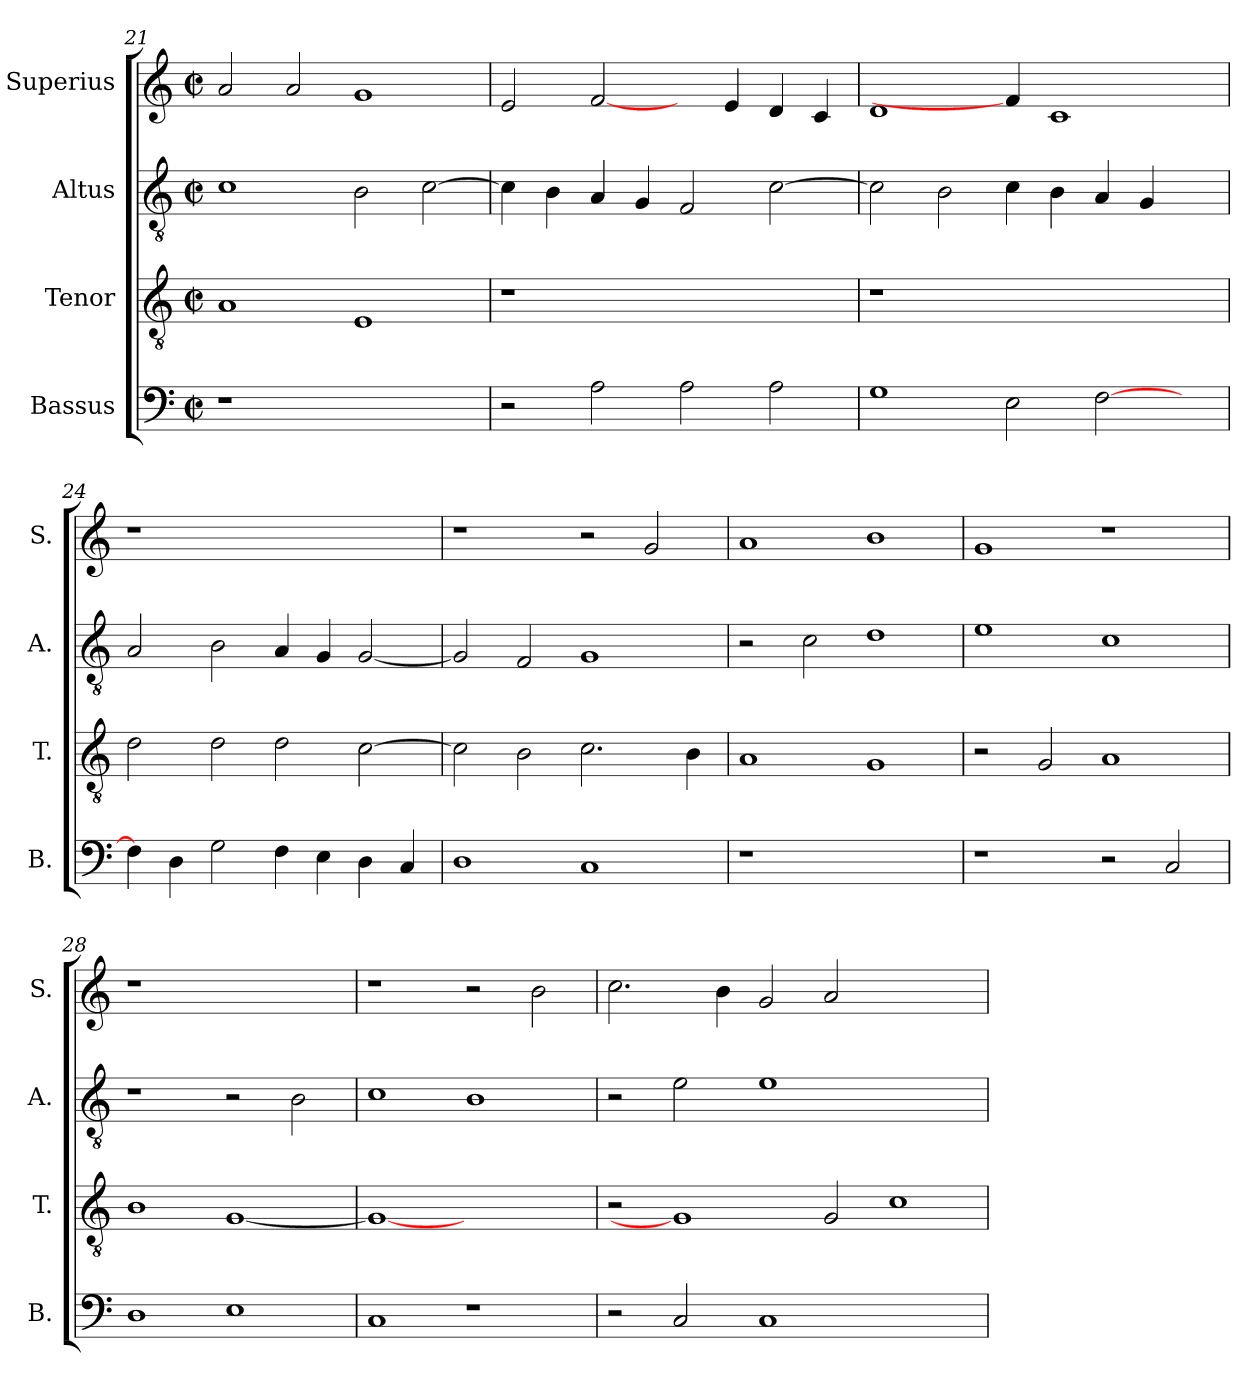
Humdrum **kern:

**kern	**kern	**kern	**kern
*part4	*part3	*part2	*part1
*staff4	*staff3	*staff2	*staff1
*I"Bassus	*I"Tenor	*I"Altus	*I"Superius
*I'B.	*I'T.	*I'A.	*I'S.
!!LO:LB:g=z
*clefF4	*clefGv2	*clefGv2	*clefG2
*	*ITrd7c12	*ITrd7c12	*
*k[]	*k[]	*k[]	*k[]
*C:	*C:	*C:	*C:
*M2/2	*M2/2	*M2/2	*M2/2
*met(c|)	*met(c|)	*met(c|)	*met(c|)
=21	=21	=21	=21
!LO:N:vis=1	!	!	!
1r	1AAi	1Ci	2ai/
.	.	.	2ai/
1ryy	1EEi	2BBi\	1gi
.	.	[>2Ci\	.
=22	=22	=22	=22
!	!LO:N:vis=1	!	!
2r	1r	4Ci\]	2ei/
.	.	4BBi\	.
2Ai\	.	4AAi/	[2fi/
.	.	4GGi/	.
2Ai\	1ryy	2FFi/	4ryy
.	.	.	4ei/
2Ai\	.	[>2Ci\	4di/
.	.	.	4ci/
=23	=23	=23	=23
!	!LO:N:vis=1	!	!
1Gi	1r	2Ci\]	1di
.	.	2BBi\	.
2Ei\	1ryy	4Ci\	4fi/]
.	.	4BBi\	1ci
[>2Fi\	.	4AAi/	.
.	.	4GGi/	.
4ryy	4ryy	4ryy	.
=24	=24	=24	=24
!	!	!	!LO:N:vis=1
4Fi\]	2Di\	2AAi/	1r
4Di\	.	.	.
2Gi\	2Di\	2BBi\	.
4Fi\	2Di\	4AAi/	1ryy
4Ei\	.	4GGi/	.
4Di\	[>2Ci\	[<2GGi/	.
4Ci/	.	.	.
!!LO:LB:g=z
=25	=25	=25	=25
1Di	2Ci\]	2GGi/]	1r
.	2BBi\	2FFi/	.
1Ci	2.Ci\	1GGi	2r
.	.	.	2gi/
.	4BBi\	.	.
=26	=26	=26	=26
!LO:N:vis=1	!	!	!
1r	1AAi	2r	1ai
.	.	2Ci\	.
1ryy	1GGi	1Di	1bi
=27	=27	=27	=27
1r	2r	1Ei	1gi
.	2GGi/	.	.
2r	1AAi	1Ci	1r
2Ci/	.	.	.
=28	=28	=28	=28
!	!	!	!LO:N:vis=1
1Di	1BBi	1r	1r
1Ei	[<1GGi	2r	1ryy
.	.	2BBi\	.
=29	=29	=29	=29
1Ci	1GGi_<	1Ci	1r
1r	1ryy	1BBi	2r
.	.	.	2bi\
!!LO:PB:g=z
=30	=30	=30	=30
2r	2r	2r	2.cci\
2Ci/	1GGi]	2Ei\	.
.	.	.	4bi\
1Ci	.	1Ei	2gi/
.	2GGi/	.	2ai/
1ryy	1Ci	1ryy	1ryy
=	=	=	=
*-	*-	*-	*-
